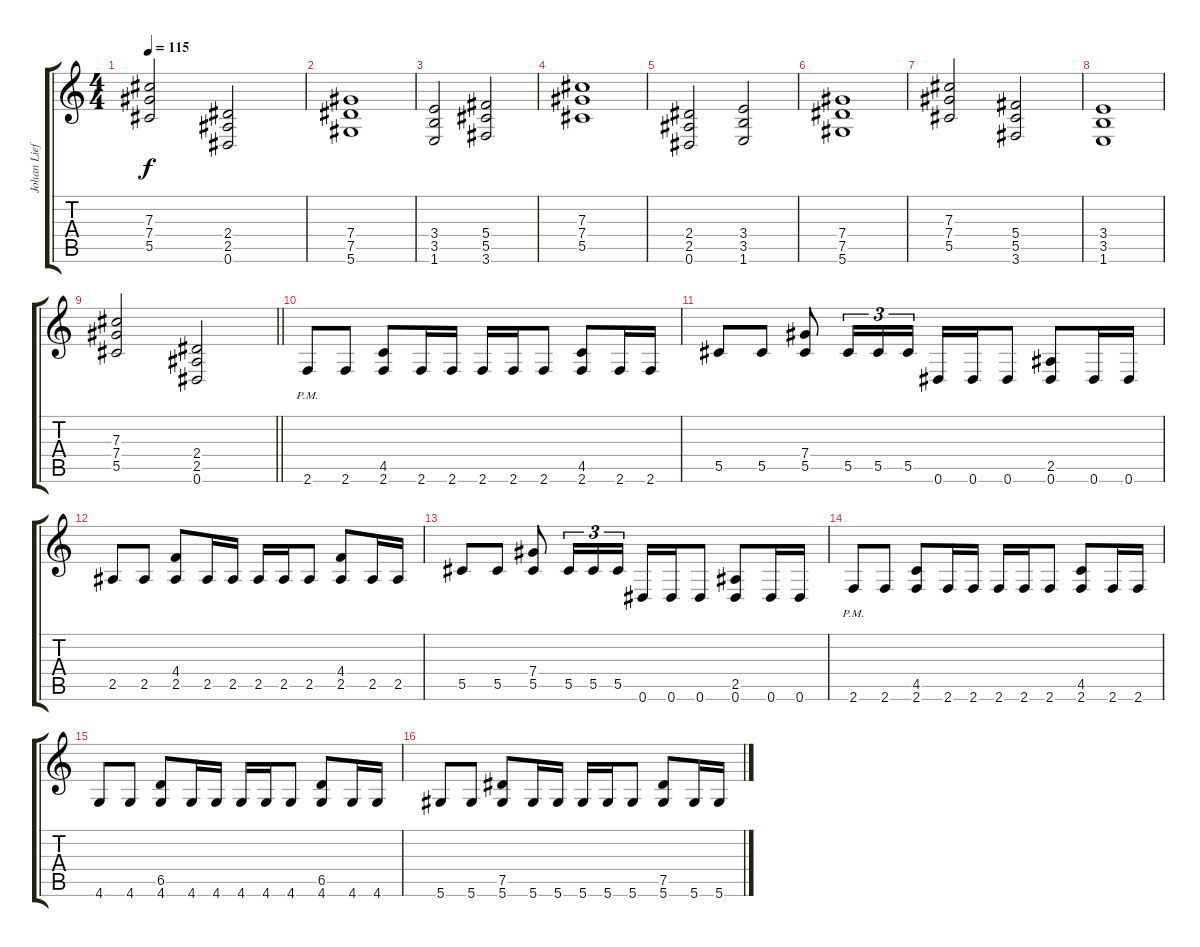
\track ("Johan Liefvendahl" "Johan Lief") {instrument overdrivenguitar}
\staff {score tabs}
\tuning (Eb4 Bb3 Gb3 Db3 Ab2 Eb2) {hide}
\ts (4 4)
\tempo 115
\clef g2
\ks c
(7.3 7.4 5.5).2{dy f} (2.4 2.5 0.6).2 |
(7.4 7.5 5.6).1 |
(3.4 3.5 1.6).2 (5.4 5.5 3.6).2 |
(7.3 7.4 5.5).1 |
(2.4 2.5 0.6).2 (3.4 3.5 1.6).2 |
(7.4 7.5 5.6).1 |
(7.3 7.4 5.5).2 (5.4 5.5 3.6).2 |
(3.4 3.5 1.6).1 |
\barLineRight lightlight
(7.3 7.4 5.5).2 (2.4 2.5 0.6).2 |
2.6{pm}.8 2.6.8 (4.5 2.6).8 2.6.16 2.6.16 2.6.16 2.6.16 2.6.8 (4.5 2.6).8 2.6.16 2.6.16 |
5.5.8 5.5.8 (7.4 5.5).8 5.5.16{tu (3 2)} 5.5.16{tu (3 2)} 5.5.16{tu (3 2)} 0.6.16 0.6.16 0.6.8 (2.5 0.6).8 0.6.16 0.6.16 |
2.5.8 2.5.8 (4.4 2.5).8 2.5.16 2.5.16 2.5.16 2.5.16 2.5.8 (4.4 2.5).8 2.5.16 2.5.16 |
5.5.8 5.5.8 (7.4 5.5).8 5.5.16{tu (3 2)} 5.5.16{tu (3 2)} 5.5.16{tu (3 2)} 0.6.16 0.6.16 0.6.8 (2.5 0.6).8 0.6.16 0.6.16 |
2.6{pm}.8 2.6.8 (4.5 2.6).8 2.6.16 2.6.16 2.6.16 2.6.16 2.6.8 (4.5 2.6).8 2.6.16 2.6.16 |
4.6.8 4.6.8 (6.5 4.6).8 4.6.16 4.6.16 4.6.16 4.6.16 4.6.8 (6.5 4.6).8 4.6.16 4.6.16 |
5.6.8 5.6.8 (7.5 5.6).8 5.6.16 5.6.16 5.6.16 5.6.16 5.6.8 (7.5 5.6).8 5.6.16 5.6.16
